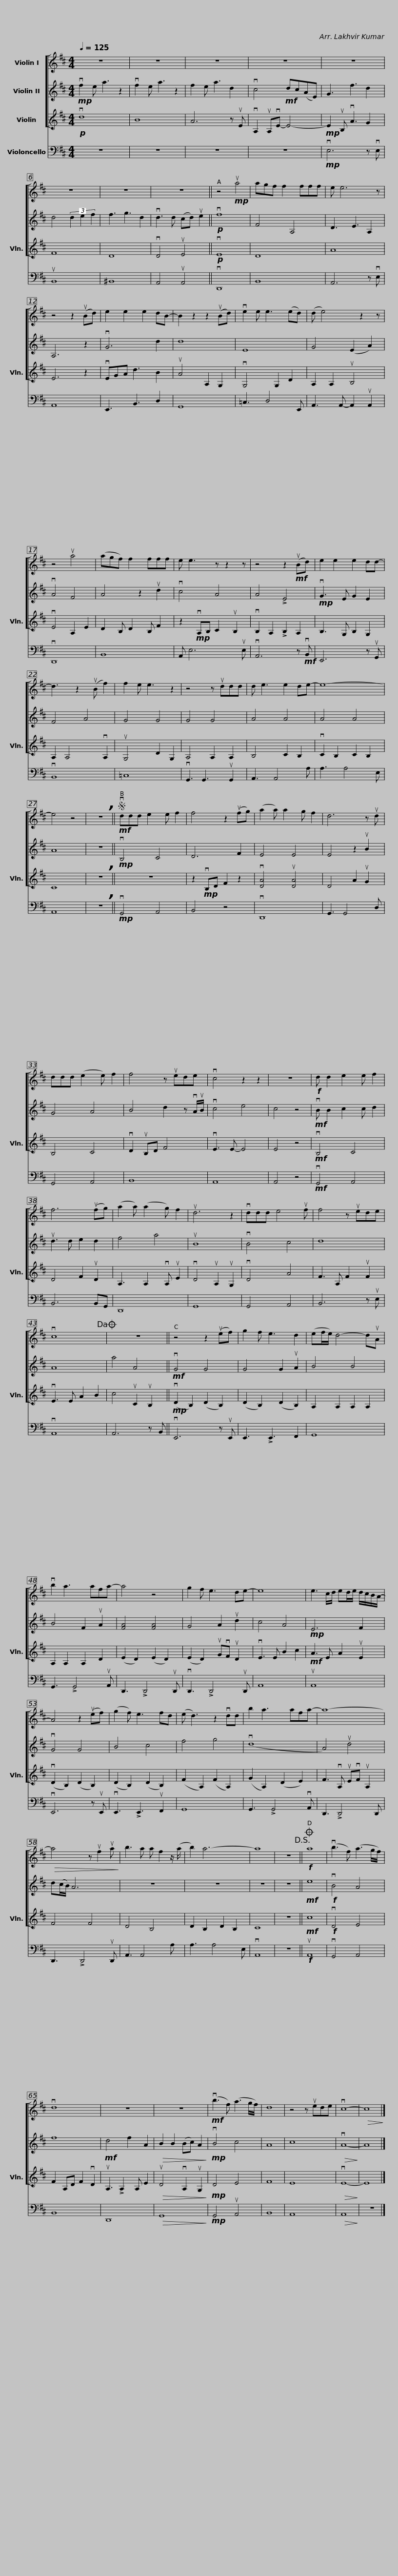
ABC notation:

X:1
%%score [ 1 2 3 ] 4
L:1/8
Q:1/4=125
M:4/4
I:linebreak $
K:D
V:1 treble
V:2 treble
V:3 treble
V:4 bass
V:1
 z8 | z8 | z8 | z8 | z8 | %5
 z8 | z8 |$ z8 || z4!mp! ua4 | agf f2 fff | %10
 e e6 z | z4 z2 (uBd) | e2 e2 e2 dB- | B2 z2 z2 (uBd) |$ ve2 e e3 (ed) | %15
 (d e4) z2 z | z4 ua4 | (agf) f2 fff | e e3 z z2 z |$ z4 z2!mf! (uBd) | %20
 e2 e2 e2 dd- | d3 z2 (uB f2) | f2 e e3 z2 | z4 z uddd | d e3 e2 de- |$ %25
 e8- | e4 z4 | !breath!z8 ||S!mf! vddd e2 e f2 | f4 z2 (ufg) | %30
 (a2 a) a2 g f2 | d6 z ud |$ ddd (e2 e) f2 | f4 z uede | vc4 z2 z2 | %35
 z8 |!f! d d2 e2 e f2 | f6 (ufg) |$ (a2 a) (a2 g) f2 | ud6 z2 | %40
 vddd e4 uf | f4 z uede | vc8!dacoda! | z8 ||$ z4 z2 (uef) | %45
 g2 f e3 d2 | (ef/e/) d4- duA | vb2 a3 afa- | a4 z4 | g2 f e3 de- |$ %50
 e8 | e3 c/d/ ed/e/ d/c/B/A/- | A4 z2 (uef) | (g2 f) e3 fd | (e d3) z2 vdd |$ %55
 b2 a3 afa- | a8- |!>(! a4 z uf2 ua!>)! | b3 a a f2 z/ (a/ | b2) a6- | %60
 a8 |$ z8!D.S.! ||O!f! a8 | (vb3 f) (a3 g/f/) | vd8 | %65
 z8 | z8 |!mf! (vb3 f) (a3 g/f/) |$ d8 | z4 z uede | %70
 vc8- |!>(! c8!>)! |] %72
V:2
!mp! vf2 e a3 z2 | vf2 e a3 z2 | f2 e a3 d2 | vc4!mf! dc(AE) | G3 f3 d2 | %5
 d4 (3d2 e2 f2 | f3 g3 d2 |$ vd3 d (cd) ue2 ||!p! vf8 | F4 A,4 | %10
 D3 E3 A,2 | A,6 z2 | vG6 d2 | d8 |$ E8 | %15
 G4 (E2 A2) | vA4 F4 | A4 z2 ud2 | vc4 A4 |$ A4 !>!E4 | %20
!mp! vG3 E G2 E2 | F4 A4 | G4 G4 | G4 G4 | A4 A4 |$ %25
 A4 A4 | A8 | z8 ||!mp! vB,4 C4 | D6 F2 | %30
 E4 E4 | E4 z2 uB2 |$ G4 A4 | B4 d2 z vA/uB/ | vc4 e4 | %35
 c4 z4 |!mf! vB B2 c2 c d2 | ud3 d e2 d2 |$ f4 a4 | uB8 | %40
 vB4 c4 | d8 | A8 | a4 A4 ||$!mf! vG4 G4 | %45
 G4 G2 uA2 | B4 B4 | B4 F2 uA2 | [FA]4 [FA]4 | G4 A2 ud2 |$ %50
 c4 A4 |!mp! E6 F2 | vG4 G4 | B4 c4 | f4 g4 |$ %55
 (vd8 | A4) ud4 | d(c/B/) A6 | z8 | z8 | %60
 z8 |$ z8 ||!mf! e8 |!f! vB4 A4 | f8 | %65
!mf! d4 f2 A2 |!>(! B2 B2 (Bc) A2!>)! |!mp! vB4 c4 |$ A8 | c8 | %70
!>(! vA8-!>)! | A8 |] %72
V:3
!p! vd8 | B8 | A6 z uE | vA,2 uA,vE- E4- |!mp! E2 uB, vA3 G2 | %5
 F8 | D8 |$ vD4 uE4 ||!p! vE8 | D8 | %10
 A8 | E6 z2 | vEGA d3 B2 | uA4 A,2 G,2 |$ vG,4 G,2 D2 | %15
 A,2 A,2 uB,4 | vE4 A,2 E2 | D2 B, D2 B, F2 | z2!mp! vA,B, C2 uB,2 |$ vB,2 A,2 !>!B,2 A,2 | %20
 B,3 G, B,2 G,2 | A,2 A,4 vA,2 | uG,4 D2 G,2 | A,4 A,2 A,2 | B,4 C2 B,2 |$ %25
 vC2 B,2 C2 B,2 | C8 | !breath!z8 || z8 | z2!mp! vB,D F2 z2 | %30
 v[DA]4 u[DA]4 | D4 A2 uG2 |$ B,4 C4 | vD2 uB,D F4 | vE3 E- E4 | %35
 E4 z4 |!mf! vB,4 C4 | D4 F2 uD2 |$ A,3 A,2 vA, uE2 | vD4 uA,2 uG,2 | %40
 vD4 A4 | F3 A, F2 uF2 | vE3 E A2 B2 | c4 uC2 uB,2 ||$!mp! (vD2 B,2) (D2 B,2) | %45
 (D2 B,2) (D2 B,2) | A,2 A,2 A,2 A,2 | A,2 A,2 A,2 D2 | (E2 D2) (E2 D2) | (E2 D2) uGvF uD2 |$ %50
 vE3 E B2 c2 |!mf! A3 E A2 uE2 | (vD2 B,2) (D2 B,2) | (D2 B,2) (D2 B,2) | (F2 A,2) (F2 A,2) |$ %55
 (G2 A,2) (D2 E2) | F3 vA, uEvF uA,2 | F4 F4 | D4 B,4 | D2 B,2 D2 B,2 | %60
 C8 |$ z8 ||!mf! c8 |!f! vD4 E4 | F2 A,D F2 vD2 | %65
 uA,3 !>!A,2 A, E2 |!>(! uD4 vA,2 uG,2!>)! |!mp! D4 E4 |$ F8 | E8 | %70
!>(! vE8-!>)! | E8 |] %72
V:4
 z8 | z8 | z8 | z8 |!mp! vE,6 z vE, | %5
 uB,,8 | ^B,,8 |$ A,,4 uA,,4 || vD,,8 | B,,8 | %10
 A,,6 z vE, | A,,8 | E,,3 B,,3 D,2 | G,,8 |$ =C,3 D,4 E,, | %15
 A,,3 A,,- A,,2 uA,,2 | vD,,8 | B,,8 | A,, E,6 uE, |$ vA,,6 z!mf! vB,, | %20
 E,,6 z uG,, | vB,,8 | =C,8 | vG,,3 G,,3 uG,,2 | A,,3 A,,4 A, |$ %25
 A,3 A,4 E, | A,,8 | !breath!z8 ||!mp! vG,,4 A,,4 | B,,4 z4 | %30
 vD,,8 | G,,3 G,,4 D, |$ G,,4 A,,4 | B,,8 | A,,8 | %35
 A,,4 z4 |!mf! vG,,4 A,,4 | B,,6 B,,G,, |$ D,,8 | G,,8 | %40
 G,,4 A,,4 | B,,6 z uE, | vA,,8 | A,,6 z B,, ||$ vE,,6 z uE,, | %45
 E,,3 !>!E,,3 F,,2 | G,,8 | G,,3 !>!G,,4 uA,, | D,,3 !>!D,,4 uD,, | vD,,3 !>!D,,4 uD,, |$ %50
 A,,8 | uA,,8 | vE,,6 z uE,, | vE,,3 !>!E,,3 uF,,2 | G,,8 |$ %55
 G,,3 !>!G,,4 vA,, | D,,3 !>!D,,4 D,, | D,,3 !>!D,,4 uD,, | A,,3 A,,4 A, | A,3 A,4 E, | %60
 vA,,8 |$ z8 ||!f! uA,,8 | vG,,4 A,,4 | B,,8 | %65
 D,,8 |!>(! G,,8!>)! |!mp! G,,4 uA,,4 |$ B,,8 | A,,8 | %70
!>(! A,,8!>)! | z8 |] %72
